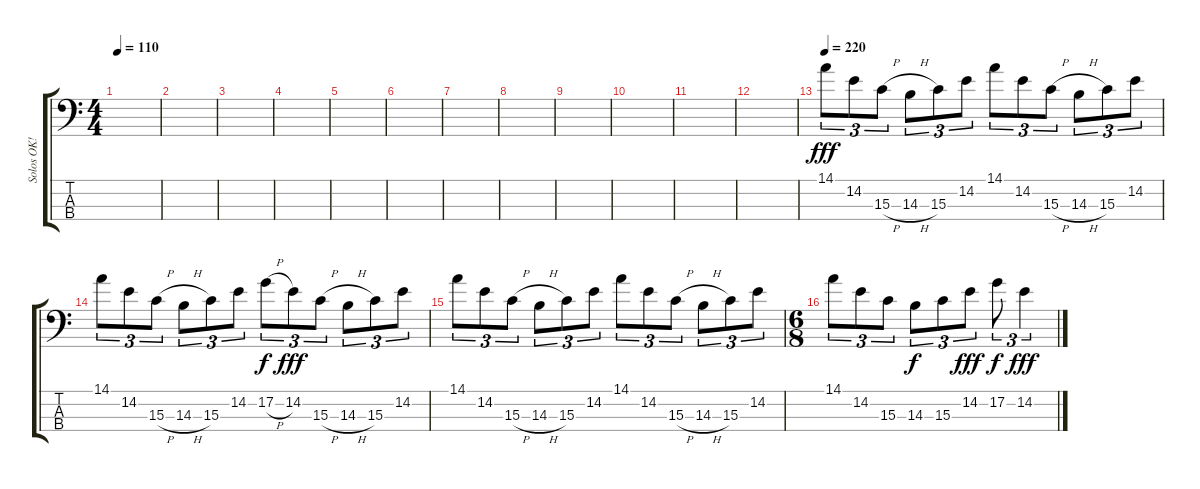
\track ("Solos OK!" "Solos OK!") {instrument electricbasspick}
\staff {score tabs}
\tuning (G2 D2 A1 E1) {hide}
\ts (4 4)
\tempo 110
\clef f4
\ks c
|
|
|
|
|
|
|
|
|
|
|
|
\tempo 220
14.1.8{tu (3 2) dy fff} 14.2.8{tu (3 2)} 15.3{h}.8{tu (3 2)} 14.3{h}.8{tu (3 2)} 15.3.8{tu (3 2)} 14.2.8{tu (3 2)} 14.1.8{tu (3 2)} 14.2.8{tu (3 2)} 15.3{h}.8{tu (3 2)} 14.3{h}.8{tu (3 2)} 15.3.8{tu (3 2)} 14.2.8{tu (3 2)} |
14.1.8{tu (3 2)} 14.2.8{tu (3 2)} 15.3{h}.8{tu (3 2)} 14.3{h}.8{tu (3 2)} 15.3.8{tu (3 2)} 14.2.8{tu (3 2)} 17.2{h}.8{tu (3 2) dy f} 14.2.8{tu (3 2) dy fff} 15.3{h}.8{tu (3 2)} 14.3{h}.8{tu (3 2)} 15.3.8{tu (3 2)} 14.2.8{tu (3 2)} |
14.1.8{tu (3 2)} 14.2.8{tu (3 2)} 15.3{h}.8{tu (3 2)} 14.3{h}.8{tu (3 2)} 15.3.8{tu (3 2)} 14.2.8{tu (3 2)} 14.1.8{tu (3 2)} 14.2.8{tu (3 2)} 15.3{h}.8{tu (3 2)} 14.3{h}.8{tu (3 2)} 15.3.8{tu (3 2)} 14.2.8{tu (3 2)} |
\ts (6 8)
14.1.8{tu (3 2)} 14.2.8{tu (3 2)} 15.3.8{tu (3 2)} 14.3.8{tu (3 2) dy f} 15.3.8{tu (3 2)} 14.2.8{tu (3 2) dy fff} 17.2.8{tu (3 2) dy f} 14.2.4{tu (3 2) dy fff}
